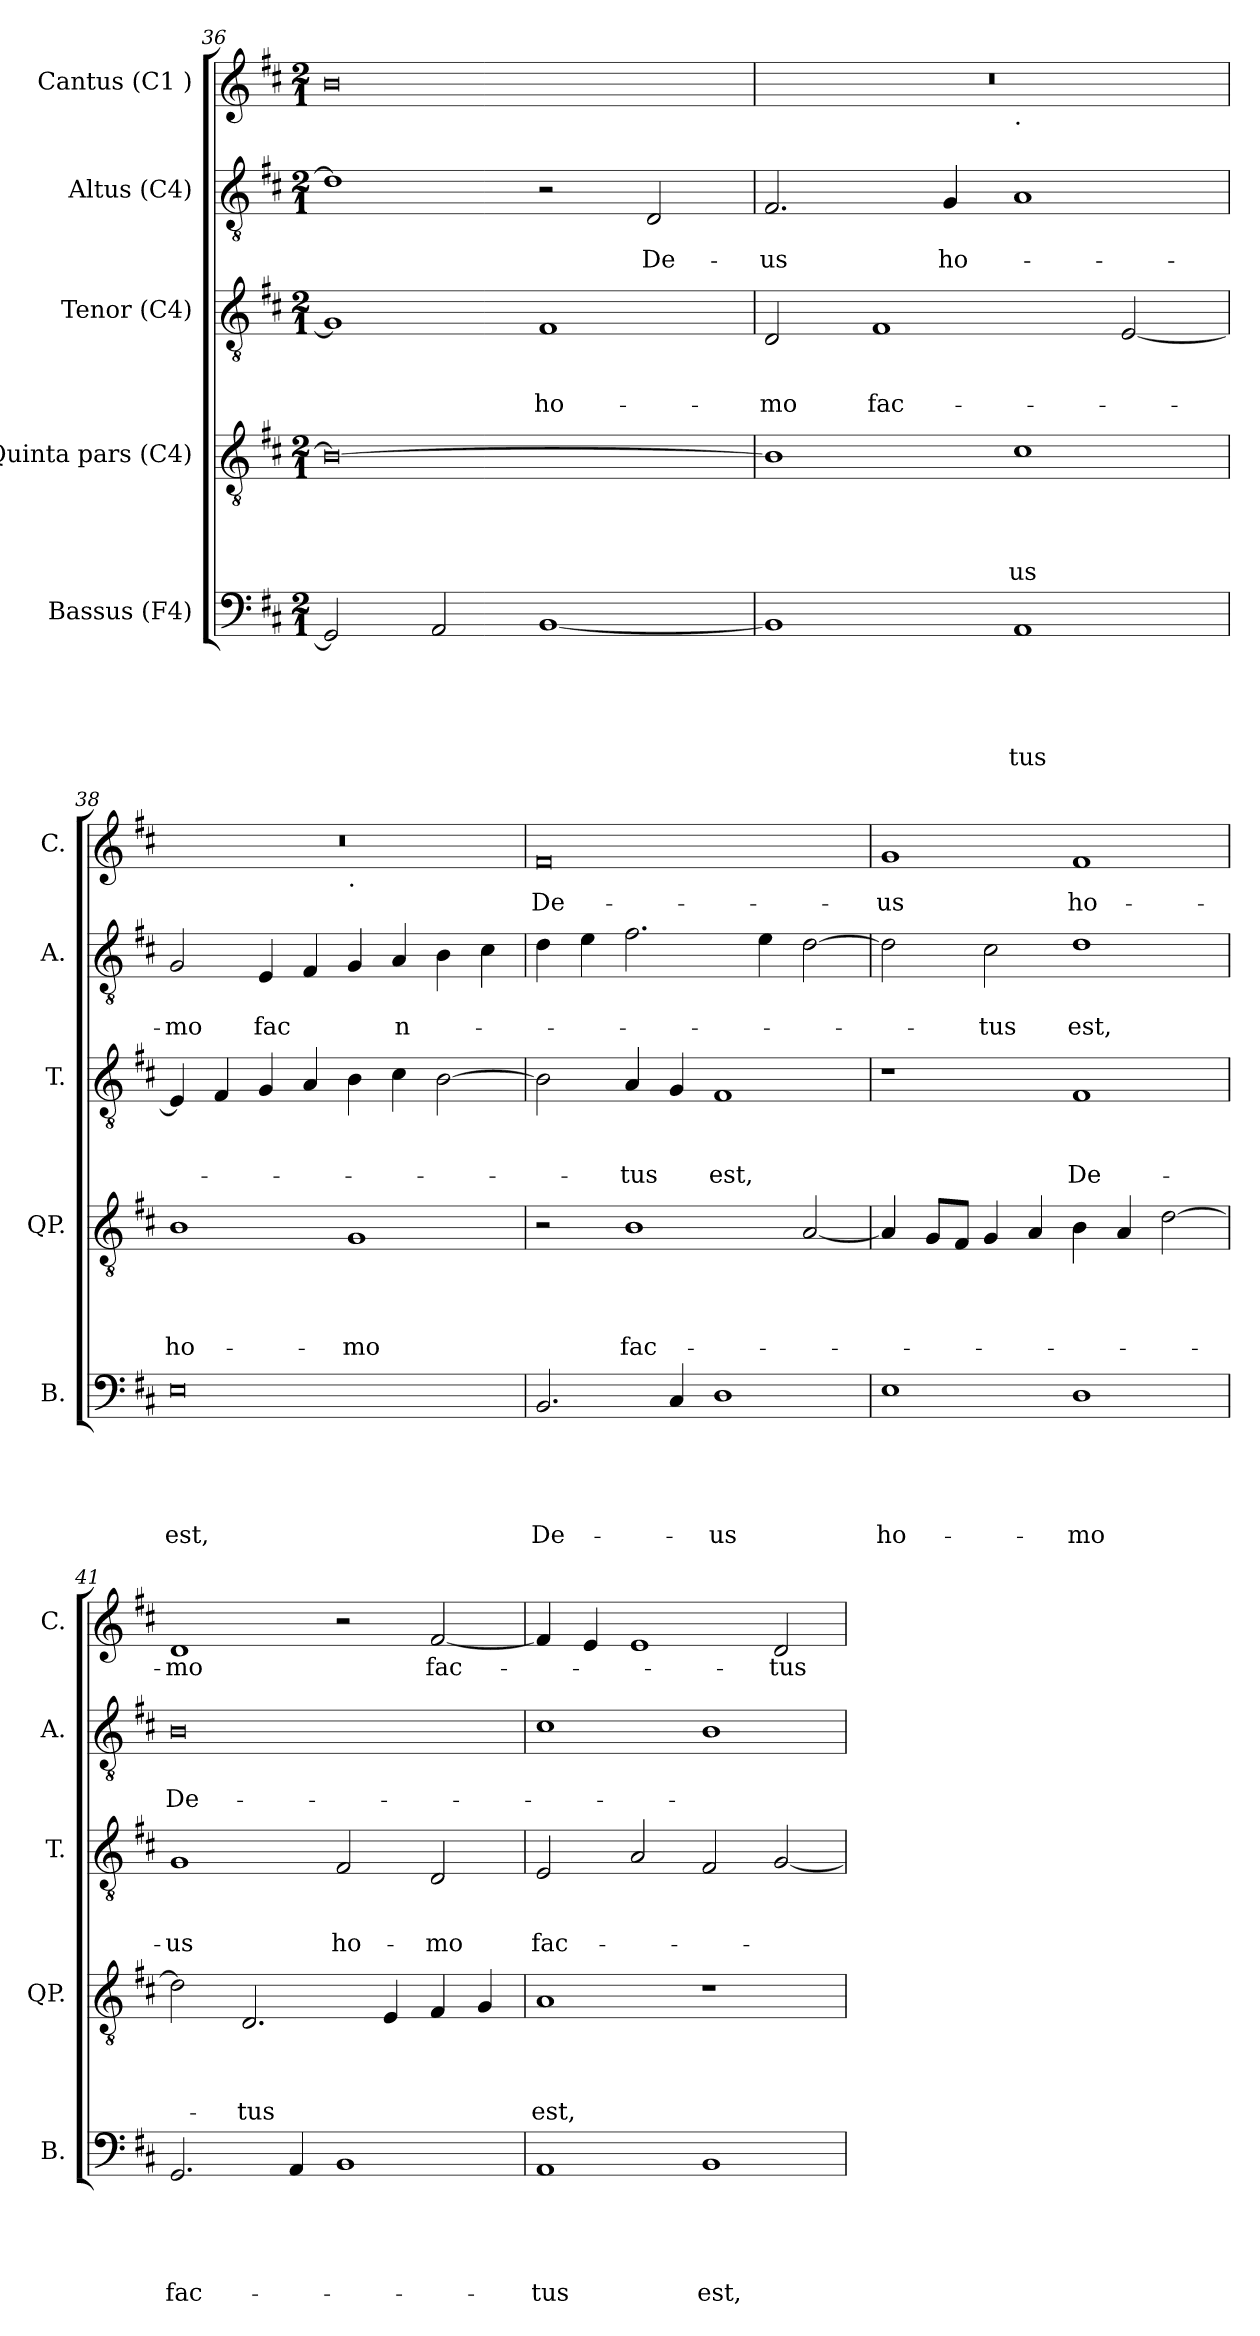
**kern	**text	**text	**text	**text	**text	**kern	**text	**text	**text	**text	**kern	**text	**text	**text	**kern	**text	**text	**kern	**text
*part5	*part5	*part5	*part5	*part5	*part5	*part4	*part4	*part4	*part4	*part4	*part3	*part3	*part3	*part3	*part2	*part2	*part2	*part1	*part1
*staff5	*staff5	*staff5	*staff5	*staff5	*staff5	*staff4	*staff4	*staff4	*staff4	*staff4	*staff3	*staff3	*staff3	*staff3	*staff2	*staff2	*staff2	*staff1	*staff1
*I"Bassus (F4)	*	*	*	*	*	*I"Quinta pars (C4)	*	*	*	*	*I"Tenor (C4)	*	*	*	*I"Altus (C4)	*	*	*I"Cantus (C1 )	*
*I'B.	*	*	*	*	*	*I'QP.	*	*	*	*	*I'T.	*	*	*	*I'A.	*	*	*I'C.	*
!!LO:LB:g=z
*clefF4	*	*	*	*	*	*clefGv2	*	*	*	*	*clefGv2	*	*	*	*clefGv2	*	*	*clefG2	*
*k[f#c#]	*	*	*	*	*	*k[f#c#]	*	*	*	*	*k[f#c#]	*	*	*	*k[f#c#]	*	*	*k[f#c#]	*
*D:	*	*	*	*	*	*D:	*	*	*	*	*D:	*	*	*	*D:	*	*	*D:	*
*M2/1	*	*	*	*	*	*M2/1	*	*	*	*	*M2/1	*	*	*	*M2/1	*	*	*M2/1	*
=36	=36	=36	=36	=36	=36	=36	=36	=36	=36	=36	=36	=36	=36	=36	=36	=36	=36	=36	=36
2GG/]	.	.	.	.	.	0B_	.	.	.	.	1G]	.	.	.	1d]	.	.	0b	.
2AA/	.	.	.	.	.	.	.	.	.	.	.	.	.	.	.	.	.	.	.
!	!	!	!	!	!	!	!	!	!	!	!	!	!	!LO:LY:b	!	!	!	!	!
[<1BB	.	.	.	.	.	.	.	.	.	.	1F#	.	.	ho-	2r	.	.	.	.
!	!	!	!	!	!	!	!	!	!	!	!	!	!	!	!	!	!LO:LY:b	!	!
.	.	.	.	.	.	.	.	.	.	.	.	.	.	.	2D/	.	De-	.	.
=37	=37	=37	=37	=37	=37	=37	=37	=37	=37	=37	=37	=37	=37	=37	=37	=37	=37	=37	=37
!	!	!	!	!	!	!	!	!	!	!	!	!	!	!LO:LY:b	!	!	!LO:LY:b	!	!
*	*	*	*	*	*	*	*	*	*	*	*	*	*	*	*	*	*	*^	*
1BB]	.	.	.	.	.	1B]	.	.	.	.	2D/	.	.	-mo	2.F#/	.	-us	0r	1ryy	.
!	!	!	!	!	!	!	!	!	!	!	!	!	!	!LO:LY:b	!	!	!	!	!	!
.	.	.	.	.	.	.	.	.	.	.	1F#	.	.	fac-	.	.	.	.	.	.
!	!	!	!	!	!	!	!	!	!	!	!	!	!	!	!	!	!LO:LY:b	!	!	!
.	.	.	.	.	.	.	.	.	.	.	.	.	.	.	4G/	.	ho-	.	.	.
!	!	!	!	!	!	!	!	!	!	!	!	!	!	!	!	!	!	!	!LO:TX:b:t=.	!
!	!	!	!	!	!LO:LY:b	!	!	!	!	!LO:LY:b	!	!	!	!	!	!	!	!	!	!
1AA	.	.	.	.	-tus	1c#	.	.	.	-us	.	.	.	.	1A	.	.	.	1ryy	.
.	.	.	.	.	.	.	.	.	.	.	[<2E/	.	.	.	.	.	.	.	.	.
=38	=38	=38	=38	=38	=38	=38	=38	=38	=38	=38	=38	=38	=38	=38	=38	=38	=38	=38	=38	=38
!	!	!	!	!	!LO:LY:b	!	!	!	!	!LO:LY:b	!	!	!	!	!	!	!LO:LY:b	!	!	!
0E	.	.	.	.	est,	1B	.	.	.	ho-	4E/]	.	.	.	2G/	.	-mo	0r	1ryy	.
.	.	.	.	.	.	.	.	.	.	.	4F#/	.	.	.	.	.	.	.	.	.
!	!	!	!	!	!	!	!	!	!	!	!	!	!	!	!	!	!LO:LY:b	!	!	!
.	.	.	.	.	.	.	.	.	.	.	4G/	.	.	.	4E/	.	fac	.	.	.
.	.	.	.	.	.	.	.	.	.	.	4A/	.	.	.	4F#/	.	.	.	.	.
!	!	!	!	!	!	!	!	!	!	!	!	!	!	!	!	!	!	!	!LO:TX:b:t=.	!
!	!	!	!	!	!	!	!	!	!	!LO:LY:b	!	!	!	!	!	!	!	!	!	!
.	.	.	.	.	.	1G	.	.	.	-mo	4B\	.	.	.	4G/	.	.	.	1ryy	.
!	!	!	!	!	!	!	!	!	!	!	!	!	!	!	!	!	!LO:LY:b:rj	!	!	!
.	.	.	.	.	.	.	.	.	.	.	4c#\	.	.	.	4A/	.	n-	.	.	.
.	.	.	.	.	.	.	.	.	.	.	[>2B\	.	.	.	4B\	.	.	.	.	.
.	.	.	.	.	.	.	.	.	.	.	.	.	.	.	4c#\	.	.	.	.	.
=39	=39	=39	=39	=39	=39	=39	=39	=39	=39	=39	=39	=39	=39	=39	=39	=39	=39	=39	=39	=39
!	!	!	!	!	!LO:LY:b	!	!	!	!	!	!	!	!	!	!	!	!	!	!	!LO:LY:b:rj
*	*	*	*	*	*	*	*	*	*	*	*	*	*	*	*	*	*	*v	*v	*
2.BB/	.	.	.	.	De-	2r	.	.	.	.	2B\]	.	.	.	4d\	.	.	0f#	De-
.	.	.	.	.	.	.	.	.	.	.	.	.	.	.	4e\	.	.	.	.
!	!	!	!	!	!	!	!	!	!	!LO:LY:b	!	!	!	!LO:LY:b	!	!	!	!	!
.	.	.	.	.	.	1B	.	.	.	fac-	4A/	.	.	-tus	2.f#\	.	.	.	.
4C#/	.	.	.	.	.	.	.	.	.	.	4G/	.	.	.	.	.	.	.	.
!	!	!	!	!	!LO:LY:b	!	!	!	!	!	!	!	!	!LO:LY:b	!	!	!	!	!
1D	.	.	.	.	-us	.	.	.	.	.	1F#	.	.	est,	.	.	.	.	.
.	.	.	.	.	.	.	.	.	.	.	.	.	.	.	4e\	.	.	.	.
.	.	.	.	.	.	[>2A/	.	.	.	.	.	.	.	.	[>2d\	.	.	.	.
!!LO:PB:g=z
=40	=40	=40	=40	=40	=40	=40	=40	=40	=40	=40	=40	=40	=40	=40	=40	=40	=40	=40	=40
!	!	!	!	!	!LO:LY:b	!	!	!	!	!	!	!	!	!	!	!	!	!	!LO:LY:b
1E	.	.	.	.	ho-	4A/]	.	.	.	.	1r	.	.	.	2d\]	.	.	1g	-us
.	.	.	.	.	.	8G/L	.	.	.	.	.	.	.	.	.	.	.	.	.
.	.	.	.	.	.	8F#/J	.	.	.	.	.	.	.	.	.	.	.	.	.
!	!	!	!	!	!	!	!	!	!	!	!	!	!	!	!	!	!LO:LY:b	!	!
.	.	.	.	.	.	4G/	.	.	.	.	.	.	.	.	2c#\	.	-tus	.	.
.	.	.	.	.	.	4A/	.	.	.	.	.	.	.	.	.	.	.	.	.
!	!	!	!	!	!LO:LY:b	!	!	!	!	!	!	!	!	!LO:LY:b	!	!	!LO:LY:b	!	!LO:LY:b
1D	.	.	.	.	-mo	4B\	.	.	.	.	1F#	.	.	De-	1d	.	est,	1f#	ho-
.	.	.	.	.	.	4A/	.	.	.	.	.	.	.	.	.	.	.	.	.
.	.	.	.	.	.	[>2d\	.	.	.	.	.	.	.	.	.	.	.	.	.
=41	=41	=41	=41	=41	=41	=41	=41	=41	=41	=41	=41	=41	=41	=41	=41	=41	=41	=41	=41
!	!	!	!	!	!LO:LY:b	!	!	!	!	!	!	!	!	!LO:LY:b	!	!	!LO:LY:b	!	!LO:LY:b
2.GG/	.	.	.	.	fac-	2d\]	.	.	.	.	1G	.	.	-us	0B	.	De-	1d	-mo
!	!	!	!	!	!	!	!	!	!	!LO:LY:b	!	!	!	!	!	!	!	!	!
.	.	.	.	.	.	2.D/	.	.	.	-tus	.	.	.	.	.	.	.	.	.
4AA/	.	.	.	.	.	.	.	.	.	.	.	.	.	.	.	.	.	.	.
!	!	!	!	!	!	!	!	!	!	!	!	!	!	!LO:LY:b	!	!	!	!	!
1BB	.	.	.	.	.	.	.	.	.	.	2F#/	.	.	ho-	.	.	.	2r	.
.	.	.	.	.	.	4E/	.	.	.	.	.	.	.	.	.	.	.	.	.
!	!	!	!	!	!	!	!	!	!	!	!	!	!	!LO:LY:b	!	!	!	!	!LO:LY:b
.	.	.	.	.	.	4F#/	.	.	.	.	2D/	.	.	-mo	.	.	.	[<2f#/	fac-
.	.	.	.	.	.	4G/	.	.	.	.	.	.	.	.	.	.	.	.	.
=42	=42	=42	=42	=42	=42	=42	=42	=42	=42	=42	=42	=42	=42	=42	=42	=42	=42	=42	=42
!	!	!	!	!	!LO:LY:b	!	!	!	!	!LO:LY:b	!	!	!	!LO:LY:b	!	!	!	!	!
1AA	.	.	.	.	-tus	1A	.	.	.	est,	2E/	.	.	fac-	1c#	.	.	4f#/]	.
.	.	.	.	.	.	.	.	.	.	.	.	.	.	.	.	.	.	4e/	.
.	.	.	.	.	.	.	.	.	.	.	2A/	.	.	.	.	.	.	1e	.
!	!	!	!	!	!LO:LY:b	!	!	!	!	!	!	!	!	!	!	!	!	!	!
1BB	.	.	.	.	est,	1r	.	.	.	.	2F#/	.	.	.	1B	.	.	.	.
!	!	!	!	!	!	!	!	!	!	!	!	!	!	!	!	!	!	!	!LO:LY:b
.	.	.	.	.	.	.	.	.	.	.	[<2G/	.	.	.	.	.	.	2d/	-tus
=	=	=	=	=	=	=	=	=	=	=	=	=	=	=	=	=	=	=	=
*-	*-	*-	*-	*-	*-	*-	*-	*-	*-	*-	*-	*-	*-	*-	*-	*-	*-	*-	*-
